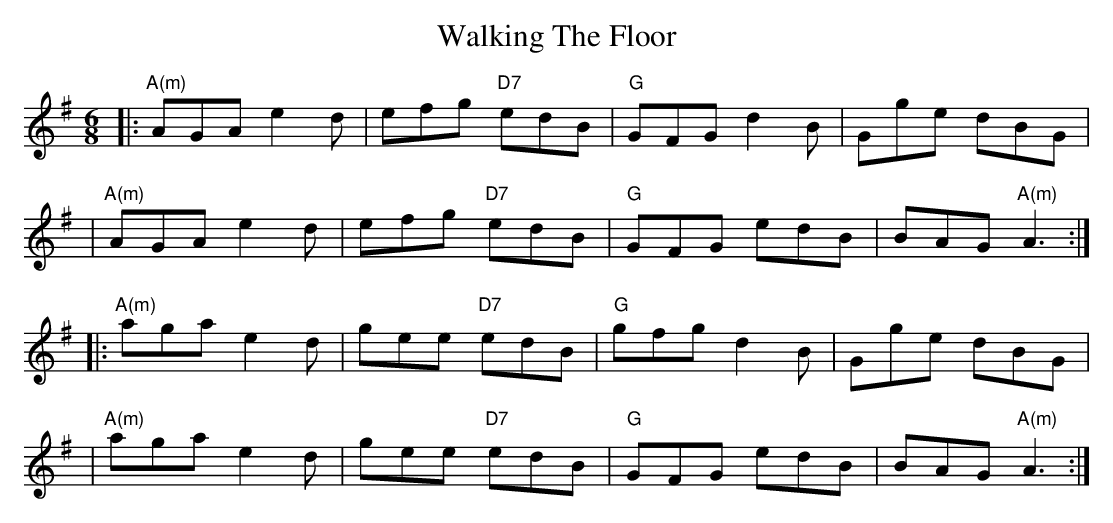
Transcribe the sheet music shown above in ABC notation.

X:1
T: Walking The Floor
M: 6/8
L: 1/8
K: Ador
|: "A(m)"AGA e2d | efg "D7"edB | "G"GFG d2B | Gge      dBG |
|  "A(m)"AGA e2d | efg "D7"edB | "G"GFG edB | BAG "A(m)"A3 :|
|: "A(m)"aga e2d | gee "D7"edB | "G"gfg d2B | Gge      dBG |
|  "A(m)"aga e2d | gee "D7"edB | "G"GFG edB | BAG "A(m)"A3 :|
